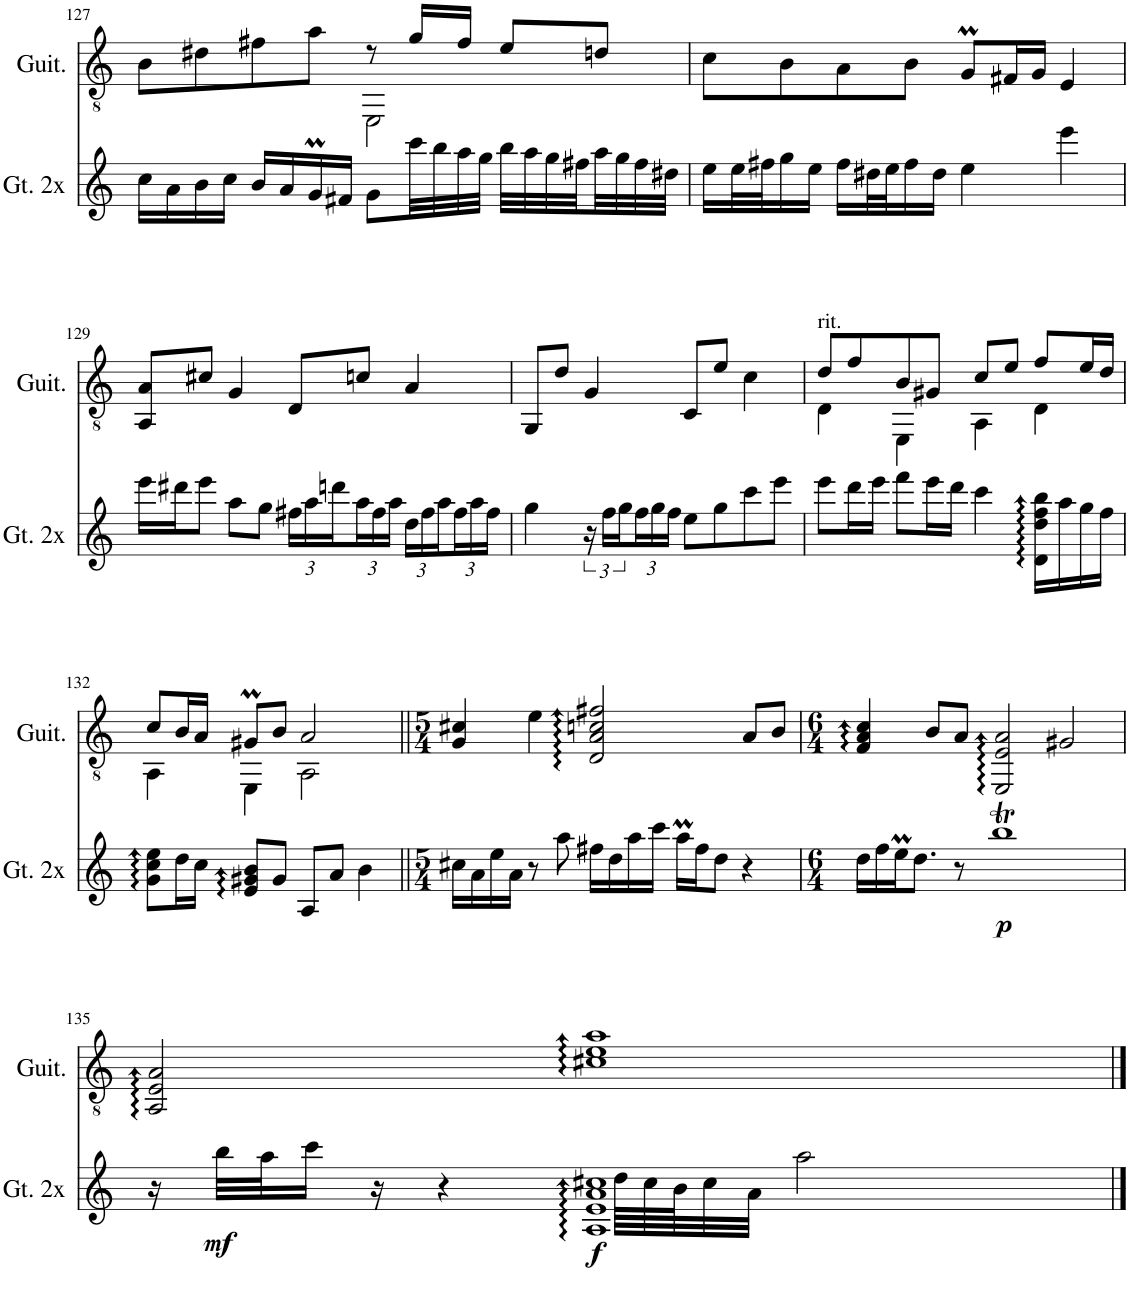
**kern	**dynam	**kern
*part2	*part2	*part1
*staff2	*staff2	*staff1
*I"Guitar (2x speed)	*	*I"Guitar
*I'Gt. 2x	*	*I'Guit.
!!LO:PB:g=z
*clefG2	*	*clefGv2
*k[]	*	*k[]
*M4/4	*	*M4/4
=127	=127	=127
*	*	*^
16cc\LL	.	8B\L	2ryy
16a\	.	.	.
16b\	.	8d#X\	.
16cc\JJ	.	.	.
16b/LL	.	8f#X\	.
16a/	.	.	.
16gM/	.	8a\J	.
16f#X/JJ	.	.	.
8g\L	.	8r	2EE\
32ccc\LL	.	16g/LL	.
32bb\	.	.	.
32aa\	.	16f#/JJ	.
32gg\JJJ	.	.	.
32bb\LLL	.	8e/L	.
32aa\	.	.	.
32gg\	.	.	.
32ff#X\	.	.	.
32aa\	.	8dn/J	.
32gg\	.	.	.
32ff#\	.	.	.
32dd#X\JJJ	.	.	.
*	*	*v	*v
=128	=128	=128
16ee\LL	.	8c\L
32ee\L	.	.
32ff#X\J	.	.
16gg\	.	8B\
16ee\JJ	.	.
16ff#\LL	.	8A\
32dd#X\L	.	.
32ee\J	.	.
16ff#\	.	8B\J
16dd#\JJ	.	.
4ee\	.	8GM/L
.	.	16F#X/L
.	.	16G/JJ
4eee\	.	4E/
!!LO:LB:g=z
=129	=129	=129
16eee\LL	.	8AA/ 8A/L
16ddd#X\J	.	.
8eee\J	.	8c#X/J
8aa\L	.	4G/
8gg\J	.	.
*Xbrackettup	*	*
24ff#X\LL	.	8D/L
24aa\	.	.
24dddn\	.	.
24aa\	.	8cn/J
24ff#\	.	.
24aa\JJ	.	.
24dd\LL	.	4A/
24ff#\	.	.
24aa\	.	.
24ff#\	.	.
24aa\	.	.
24ff#\JJ	.	.
=130	=130	=130
4gg\	.	8GG/L
.	.	8d/J
*brackettup	*	*
24r	.	4G/
24ff\LL	.	.
24gg\	.	.
*Xbrackettup	*	*
24ff\	.	.
24gg\	.	.
24ff\JJ	.	.
8ee\L	.	8C/L
8gg\	.	8e/J
8ccc\	.	4c\
8eee\J	.	.
=131	=131	=131
*	*	*^
!	!	!LO:TX:a:t=rit.	!
8eee\L	.	8d/L	4D\
16ddd\L	.	8f/	.
16eee\JJ	.	.	.
8fff\L	.	8B/	4EE\
16eee\L	.	8G#X/J	.
16ddd\JJ	.	.	.
4ccc\	.	8c/L	4AA\
.	.	8e/J	.
16d\ 16dd\ 16ff\ 16bb\LL	.	8f/L	4D\
16aa\	.	.	.
16gg\	.	16e/L	.
16ff\JJ	.	16d/JJ	.
!!LO:LB:g=z	!!
=132	=132	=132	=132
8g\ 8cc\ 8ee\L	.	8c/L	4AA\
16dd\L	.	16B/L	.
16cc\JJ	.	16A/JJ	.
8e/ 8g#X/ 8b/L	.	8G#Xm/L	4EE\
8g#/J	.	8B/J	.
8A/L	.	2A/	2AA\
8a/J	.	.	.
4b\	.	.	.
*	*	*v	*v
=133||	=133||	=133||
*M5/4	*	*M5/4
16cc#X\LL	.	4G/ 4c#X/
16a\	.	.
16ee\	.	.
16a\JJ	.	.
8r	.	4e\
8aa\	.	.
16ff#X\LL	.	2D/ 2A/ 2cn/ 2f#X/
16dd\	.	.
16aa\	.	.
16ccc\JJ	.	.
16aaM\LL	.	.
16ff#\J	.	.
8dd\J	.	.
4r	.	8A/L
.	.	8B/J
=134	=134	=134
*M6/4	*	*M6/4
16dd\LL	.	4F/ 4A/ 4c/
16ff\	.	.
16eem\J	.	.
8.dd\J	.	.
.	.	8B/L
8r	.	8A/J
!	!LO:DY:b	!
1bbt	p	2EE/ 2E/ 2A/
.	.	2G#X/
!!LO:LB:g=z
=135	=135	=135
*^	*	*
16r	16ryy	.	2AA/ 2E/ 2A/
!	!	!LO:DY:b	!
*v	*v	*	*
32bb\LLL	mf	.
32aa\J	.	.
16ccc\JJ	.	.
16r	.	.
4r	.	.
!	!LO:DY:b	!
1A 1e 1a 1cc#X	f	1c#X 1e 1a
*^	*	*
.	64dd\LLLL	.	.
.	64cc#\	.	.
.	64b\J	.	.
.	32cc#\	.	.
.	32a\JJJ	.	.
.	64ryy	.	.
.	2aa\	.	.
.	4ryy	.	.
.	16ryy	.	.
*v	*v	*	*
==	==	==
*-	*-	*-
